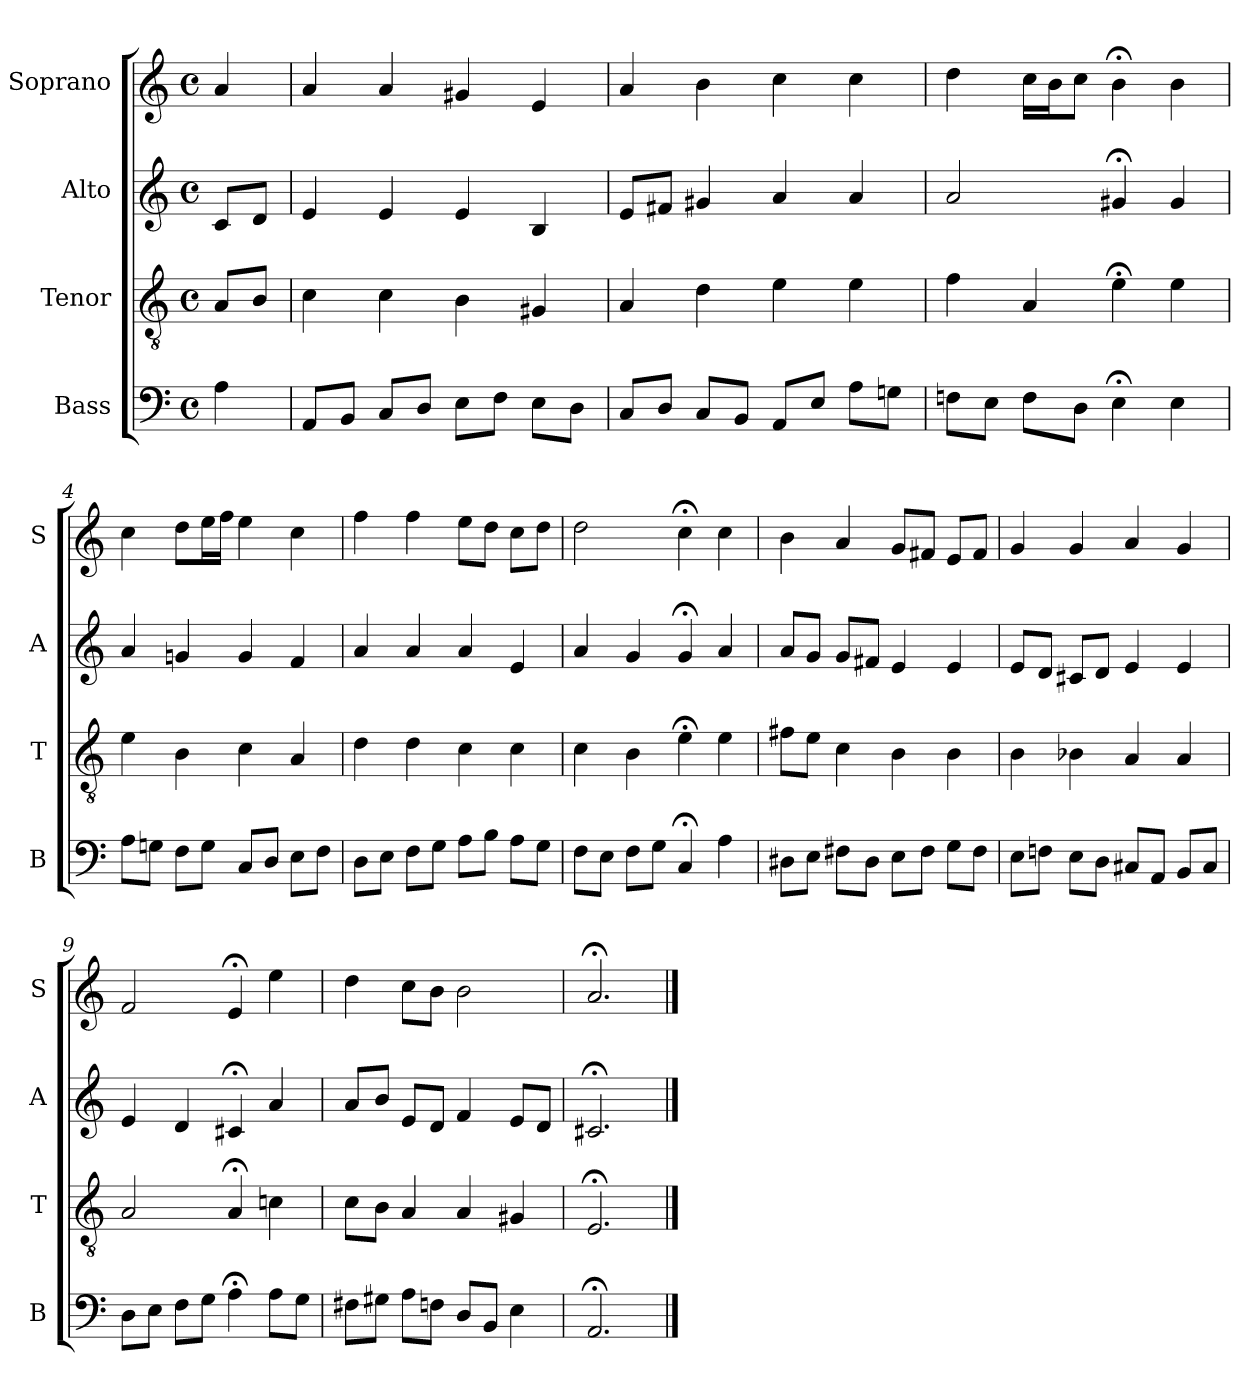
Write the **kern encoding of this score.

**kern	**kern	**kern	**kern
*part4	*part3	*part2	*part1
*staff4	*staff3	*staff2	*staff1
*I"Bass	*I"Tenor	*I"Alto	*I"Soprano
*I'B	*I'T	*I'A	*I'S
*clefF4	*clefGv2	*clefG2	*clefG2
*k[]	*k[]	*k[]	*k[]
*a:	*a:	*a:	*a:
*M4/4	*M4/4	*M4/4	*M4/4
*met(c)	*met(c)	*met(c)	*met(c)
*MM100	*MM100	*MM100	*MM100
=	=	=	=
4A	8AL	8cL	4a
.	8BJ	8dJ	.
=1	=1	=1	=1
8AAL	4c	4e	4a
8BBJ	.	.	.
8CL	4c	4e	4a
8DJ	.	.	.
8EL	4B	4e	4g#X
8FJ	.	.	.
8EL	4G#Xi	4B	4ei
8DJ	.	.	.
=2	=2	=2	=2
8CL	4Ai	8eL	4ai
8DJ	.	8f#XJ	.
8CL	4d	4g#X	4b
8BBJ	.	.	.
8AAL	4e	4a	4cc
8EJ	.	.	.
8AL	4e	4a	4cc
8GnJ	.	.	.
=3	=3	=3	=3
8FnL	4f	2a	4dd
8EJ	.	.	.
8FL	4Ai	.	16ccLL
.	.	.	16bJ
8DiJ	.	.	8ccJ
4E;<i	4e;<i	4g#X;<	4b;<
4E	4e	4g#	4b
=4	=4	=4	=4
8AL	4e	4a	4cc
8GnJ	.	.	.
8FL	4B	4gn	8ddL
8GJ	.	.	16eeL
.	.	.	16ffJJ
8CL	4c	4g	4ee
8DJ	.	.	.
8EL	4A	4f	4cc
8FJ	.	.	.
=5	=5	=5	=5
8DL	4d	4a	4ff
8EJ	.	.	.
8FL	4d	4a	4ff
8GJ	.	.	.
8AL	4c	4a	8eeL
8BJ	.	.	8ddJ
8AL	4c	4e	8ccL
8GJ	.	.	8ddJ
=6	=6	=6	=6
8FL	4c	4a	2dd
8EJ	.	.	.
8FL	4B	4g	.
8GJ	.	.	.
4C;<	4e;<	4g;<	4cc;<
4A	4e	4a	4cc
=7	=7	=7	=7
8D#XL	8f#XL	8aL	4b
8EJ	8eJ	8gJ	.
8F#XL	4c	8gL	4a
8D#J	.	8f#XJ	.
8EL	4B	4e	8gL
8F#J	.	.	8f#XJ
8GL	4B	4e	8eL
8F#J	.	.	8f#J
=8	=8	=8	=8
8EL	4B	8eL	4g
8FnJ	.	8dJ	.
8EL	4B-X	8c#XL	4g
8DJ	.	8dJ	.
8C#XL	4A	4e	4a
8AAJ	.	.	.
8BBL	4A	4e	4g
8C#J	.	.	.
=9	=9	=9	=9
8DL	2A	4e	2f
8EJ	.	.	.
8FL	.	4d	.
8GJ	.	.	.
4A;<	4A;<	4c#X;<	4e;<
8AL	4cn	4a	4ee
8GJ	.	.	.
=10	=10	=10	=10
8F#XL	8cL	8aL	4dd
8G#XJ	8BJ	8bJ	.
8AL	4A	8eL	8ccL
8FnJ	.	8dJ	8bJ
8DL	4A	4f	2b
8BBJ	.	.	.
4E	4G#X	8eL	.
.	.	8dJ	.
=11	=11	=11	=11
2.AA;<	2.E;<	2.c#X;<	2.a;<
==	==	==	==
*-	*-	*-	*-
